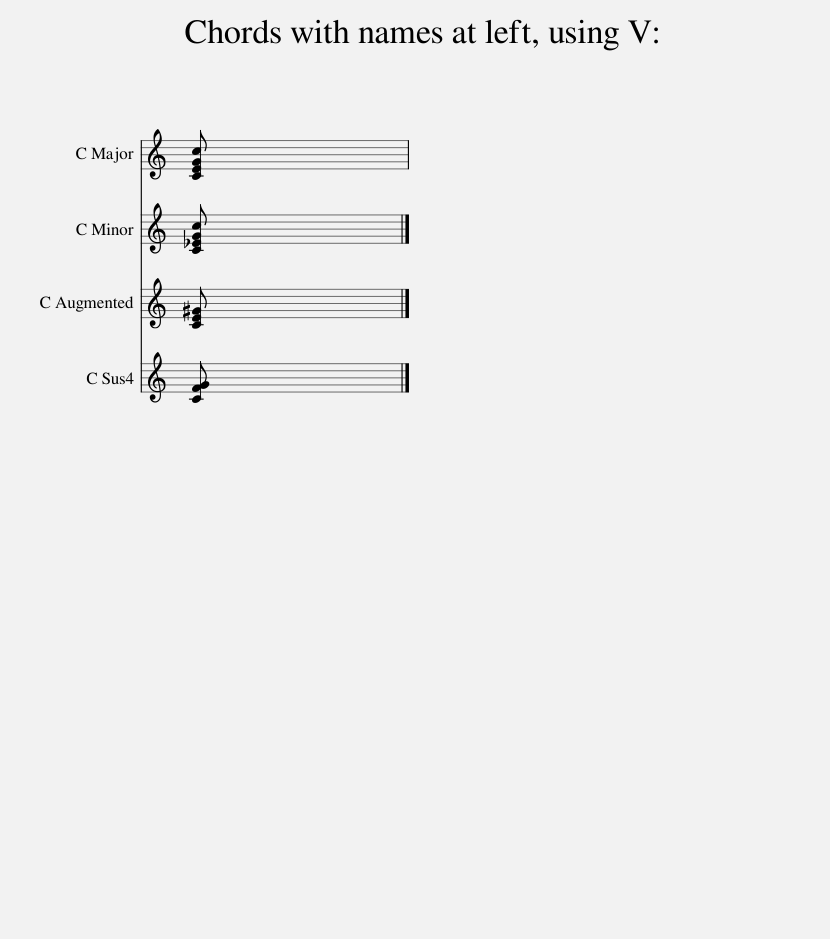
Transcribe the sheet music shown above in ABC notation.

X:1
%%score 1 2 3 4
L:1/8
M:none
I:linebreak $
K:C
V:1 treble
V:2 treble
V:3 treble
V:4 treble
V:1
 [CEGc] | %1
V:2
 [C_EGc] | %1
V:3
 [CE^G] | %1
V:4
 [CFG] | %1
